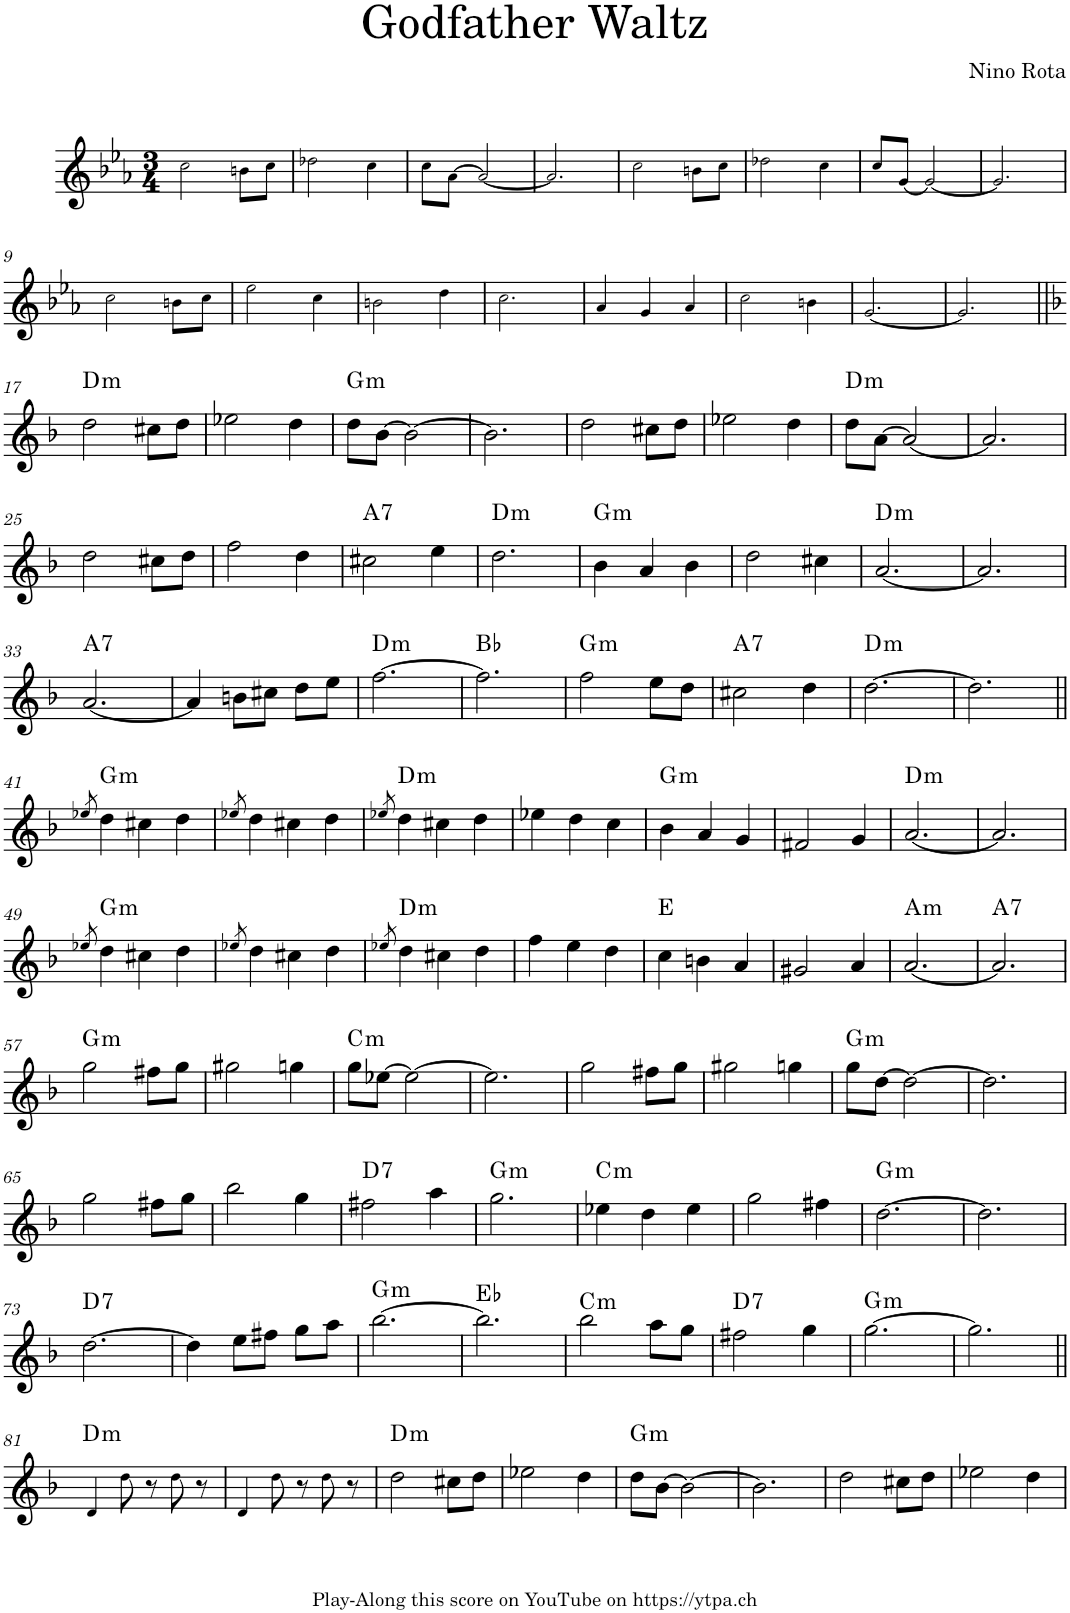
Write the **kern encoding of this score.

**kern	**harte
*part1	*part1
*staff1	*
*I"Piano	*
*I'Pno.	*
*clefG2	*
*k[b-e-a-]	*
*M3/4	*
=1	=1
2cc!\	.
8bn!\L	.
8cc!\J	.
=2	=2
2dd-X!\	.
4cc!\	.
=3	=3
8cc!\L	.
[8a-!\J	.
2a-!/_	.
=4	=4
2.a-!/]	.
=5	=5
2cc!\	.
8bn!\L	.
8cc!\J	.
=6	=6
2dd-X!\	.
4cc!\	.
=7	=7
8cc!/L	.
[8g!/J	.
2g!/_	.
=8	=8
2.g!/]	.
!!LO:LB:g=z
=9	=9
2cc!\	.
8bn!\L	.
8cc!\J	.
=10	=10
2ee-!\	.
4cc!\	.
=11	=11
2bn!\	.
4dd!\	.
=12	=12
2.cc!\	.
=13	=13
4a-!/	.
4g!/	.
4a-!/	.
=14	=14
2cc!\	.
4bn!\	.
=15	=15
[2.g!/	.
=16	=16
2.g!/]	.
!!LO:LB:g=z
=17||	=17||
*k[b-]	*
!	!LO:H:kt=m
2dd\	D:min
8cc#X\L	.
8dd\J	.
=18	=18
2ee-X\	.
4dd\	.
=19	=19
!	!LO:H:kt=m
8dd\L	G:min
[8b-\J	.
2b-\_	.
=20	=20
2.b-\]	.
=21	=21
2dd\	.
8cc#X\L	.
8dd\J	.
=22	=22
2ee-X\	.
4dd\	.
=23	=23
!	!LO:H:kt=m
8dd\L	D:min
[8a\J	.
2a/_	.
=24	=24
2.a/]	.
!!LO:LB:g=z
=25	=25
2dd\	.
8cc#X\L	.
8dd\J	.
=26	=26
2ff\	.
4dd\	.
=27	=27
!	!LO:H:kt=7
2cc#X\	A:7
4ee\	.
=28	=28
!	!LO:H:kt=m
2.dd\	D:min
=29	=29
!	!LO:H:kt=m
4b-\	G:min
4a/	.
4b-\	.
=30	=30
2dd\	.
4cc#X\	.
=31	=31
!	!LO:H:kt=m
[2.a/	D:min
=32	=32
2.a/]	.
!!LO:LB:g=z
=33	=33
!	!LO:H:kt=7
[2.a/	A:7
=34	=34
4a/]	.
8bn\L	.
8cc#X\J	.
8dd\L	.
8ee\J	.
=35	=35
!	!LO:H:kt=m
[2.ff\	D:min
=36	=36
2.ff\]	Bb:maj
=37	=37
!	!LO:H:kt=m
2ff\	G:min
8ee\L	.
8dd\J	.
=38	=38
!	!LO:H:kt=7
2cc#X\	A:7
4dd\	.
=39	=39
!	!LO:H:kt=m
[2.dd\	D:min
=40	=40
2.dd\]	.
!!LO:LB:g=z
=41||	=41||
8qee-X/	.
!	!LO:H:kt=m
4dd\	G:min
4cc#X\	.
4dd\	.
=42	=42
8qee-X/	.
4dd\	.
4cc#X\	.
4dd\	.
=43	=43
8qee-X/	.
!	!LO:H:kt=m
4dd\	D:min
4cc#X\	.
4dd\	.
=44	=44
4ee-X\	.
4dd\	.
4cc\	.
=45	=45
!	!LO:H:kt=m
4b-\	G:min
4a/	.
4g/	.
=46	=46
2f#X/	.
4g/	.
=47	=47
!	!LO:H:kt=m
[2.a/	D:min
=48	=48
2.a/]	.
!!LO:LB:g=z
=49	=49
8qee-X/	.
!	!LO:H:kt=m
4dd\	G:min
4cc#X\	.
4dd\	.
=50	=50
8qee-X/	.
4dd\	.
4cc#X\	.
4dd\	.
=51	=51
8qee-X/	.
!	!LO:H:kt=m
4dd\	D:min
4cc#X\	.
4dd\	.
=52	=52
4ff\	.
4ee\	.
4dd\	.
=53	=53
4cc\	E:maj
4bn\	.
4a/	.
=54	=54
2g#X/	.
4a/	.
=55	=55
!	!LO:H:kt=m
[2.a/	A:min
=56	=56
!	!LO:H:kt=7
2.a/]	A:7
!!LO:LB:g=z
=57	=57
!	!LO:H:kt=m
2gg\	G:min
8ff#X\L	.
8gg\J	.
=58	=58
2gg#X\	.
4ggn\	.
=59	=59
!	!LO:H:kt=m
8gg\L	C:min
[8ee-X\J	.
2ee-\_	.
=60	=60
2.ee-\]	.
=61	=61
2gg\	.
8ff#X\L	.
8gg\J	.
=62	=62
2gg#X\	.
4ggn\	.
=63	=63
!	!LO:H:kt=m
8gg\L	G:min
[8dd\J	.
2dd\_	.
=64	=64
2.dd\]	.
!!LO:LB:g=z
=65	=65
2gg\	.
8ff#X\L	.
8gg\J	.
=66	=66
2bb-\	.
4gg\	.
=67	=67
!	!LO:H:kt=7
2ff#X\	D:7
4aa\	.
=68	=68
!	!LO:H:kt=m
2.gg\	G:min
=69	=69
!	!LO:H:kt=m
4ee-X\	C:min
4dd\	.
4ee-\	.
=70	=70
2gg\	.
4ff#X\	.
=71	=71
!	!LO:H:kt=m
[2.dd\	G:min
=72	=72
2.dd\]	.
!!LO:LB:g=z
=73	=73
!	!LO:H:kt=7
[2.dd\	D:7
=74	=74
4dd\]	.
8ee\L	.
8ff#X\J	.
8gg\L	.
8aa\J	.
=75	=75
!	!LO:H:kt=m
[2.bb-\	G:min
=76	=76
2.bb-\]	Eb:maj
=77	=77
!	!LO:H:kt=m
2bb-\	C:min
8aa\L	.
8gg\J	.
=78	=78
!	!LO:H:kt=7
2ff#X\	D:7
4gg\	.
=79	=79
!	!LO:H:kt=m
[2.gg\	G:min
=80	=80
2.gg\]	.
!!LO:LB:g=z
=81||	=81||
!	!LO:H:kt=m
4d!/	D:min
8dd!\	.
8r	.
8dd!\	.
8r	.
=82	=82
4d!/	.
8dd!\	.
8r	.
8dd!\	.
8r	.
=83	=83
!	!LO:H:kt=m
2dd\	D:min
8cc#X\L	.
8dd\J	.
=84	=84
2ee-X\	.
4dd\	.
=85	=85
!	!LO:H:kt=m
8dd\L	G:min
[8b-\J	.
2b-\_	.
=86	=86
2.b-\]	.
=87	=87
2dd\	.
8cc#X\L	.
8dd\J	.
=88	=88
2ee-X\	.
4dd\	.
=	=
*-	*-
